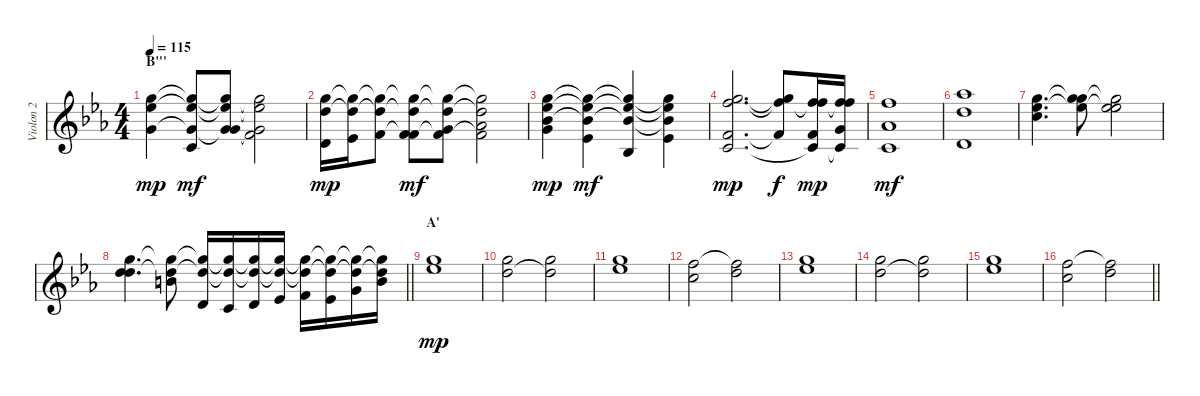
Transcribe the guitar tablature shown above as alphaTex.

\track ("Violon 2" "Violon 2") {instrument stringensemble1}
\staff {score}
\tuning (E4 B3 G3 D3 A2 E2) {hide}
\ts (4 4)
\section ("" "B'''")
\tempo 115
\clef g2
\ks cminor
(15.1 8.2 25.4).4{dy mp} (15.1{t} 8.2{t} 5.3 25.4{t}).8{dy mf} (15.1{t} 8.2{t} 12.3 25.4{t}).8 (15.1{t} 8.2{t} 10.3 25.4{t}).2 |
(15.1 3.2 24.4).16{dy mp} (15.1{t} 4.2 24.4{t}).16 (15.1{t} 6.2 24.4{t}).8 (15.1{t} 6.2{t} 10.3 24.4{t}).8{dy mf} (15.1{t} 6.2{t} 12.3 24.4{t}).8 (15.1{t} 6.2{t} 13.3 24.4{t}).2 |
(15.1 11.2 12.3 25.4).4{dy mp} (15.1{t} 11.2{t} 8.3 25.4{t}).4{dy mf} (15.1{t} 11.2{t} 3.3 25.4{t}).4 (15.1{t} 11.2{t} 8.3 25.4{t}).4 |
(15.1 6.2 5.3 27.4).2{d dy mp} (15.1{t} 6.2{t} 27.4{t}).8{dy f} (13.1 6.2 5.3{t} 27.4{t}).16{dy mp} (13.1 8.2 5.3{t} 27.4{t}).16 |
(13.1 9.2 5.3).1{dy mf} |
(16.1 15.2 7.3).1 |
(15.1 16.2 17.3).4{d} (15.1{t} 16.2{t} 24.3).8 (15.1{t} 16.2{t} 20.3).2 |
\barLineRight lightlight
(15.1 15.2 19.3).4{d} (15.1{t} 12.2 19.3{t}).8 (15.1{t} 3.2 19.3{t}).16 (15.1{t} 1.2 19.3{t}).16 (15.1{t} 3.2 19.3{t}).16 (15.1{t} 4.2 19.3{t}).16 (15.1{t} 6.2 19.3{t}).16 (15.1{t} 4.2 19.3{t}).16 (15.1{t} 8.2 19.3{t}).16 (15.1{t} 12.2 19.3{t}).16 |
\section ("" "A'")
(11.1 20.2).1{dy mp} |
(10.1 20.2).2 (10.1{t} 20.2).2 |
(11.1 20.2).1 |
(13.1 13.2).2 (13.1{t} 15.2).2 |
(11.1 20.2).1 |
(10.1 20.2).2 (10.1{t} 20.2).2 |
(11.1 20.2).1 |
\barLineRight lightlight
(13.1 13.2).2 (13.1{t} 15.2).2
